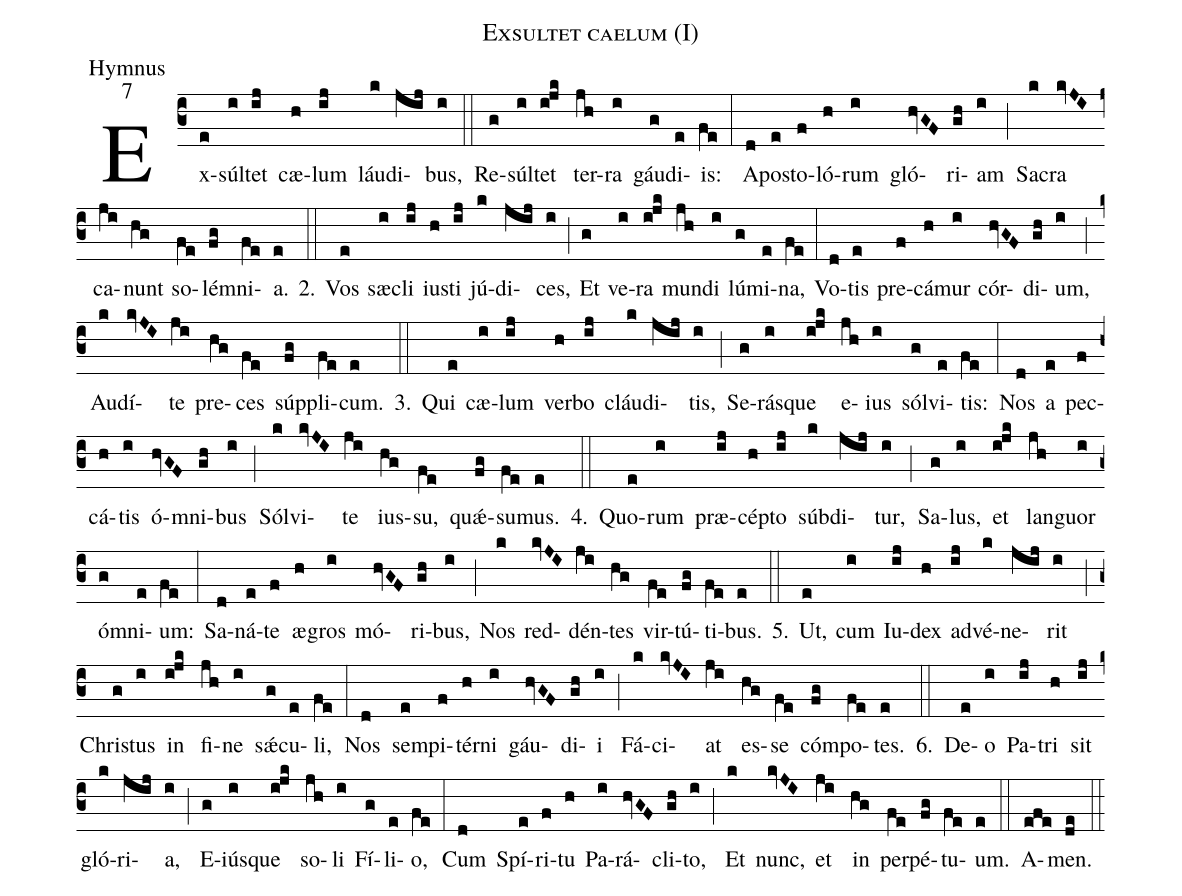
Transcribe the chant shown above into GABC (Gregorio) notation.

name:Exsultet caelum (I);
office-part:Hymnus;
mode:7;
%%
(c3) Ex(e)súl(i)tet(ij) cæ(h)lum(ij) láu(k)di(jij)bus,(i) (::)
Re(g)súl(i)tet(i!jk) ter(jh)ra(i) gáu(g)di(e)is:(fe) (:)
A(d)po(e)sto(f)ló(h)rum(i) gló(hvGF)ri(gh)am(i) (;) Sa(k)cra(kvJI) ca(ji)nunt(hg) so(fe)lé(fg)mni(fe)a.(e) 2.(::) Vos(e) sæ(i)cli(ij) iu(h)sti(ij) jú(k)di(jij)ces,(i) (;) Et(g) ve(i)ra(i!jk) mun(jh)di(i) lú(g)mi(e)na,(fe) (:)
Vo(d)tis(e) pre(f)cá(h)mur(i) cór(hvGF)di(gh)um,(i) (;) Au(k)dí(kvJI)te(ji) pre(hg)ces(fe) súp(fg)pli(fe)cum.(e) 3.(::) Qui(e) cæ(i)lum(ij) ver(h)bo(ij) cláu(k)di(jij)tis,(i) (;) Se(g)rás(i)que(i!jk) e(jh)ius(i) sól(g)vi(e)tis:(fe) (:)
Nos(d) a(e) pec(f)cá(h)tis(i) ó(hvGF)mni(gh)bus(i) (;) Sól(k)vi(kvJI)te(ji) ius(hg)su,(fe) qu{<sp>'ae</sp>}(fg)su(fe)mus.(e) 4.(::) Quo(e)rum(i) præ(ij)cép(h)to(ij) súb(k)di(jij)tur,(i) (;) Sa(g)lus,(i) et(i!jk) lan(jh)guor(i) ó(g)mni(e)um:(fe) (:)
Sa(d)ná(e)te(f) æ(h)gros(i) mó(hvGF)ri(gh)bus,(i) (;) Nos(k) red(kvJI)dén(ji)tes(hg) vir(fe)tú(fg)ti(fe)bus.(e) 5.(::) Ut,(e) cum(i) Iu(ij)dex(h) ad(ij)vé(k)ne(jij)rit(i) (;) Chri(g)stus(i) in(i!jk) fi(jh)ne(i) s{<sp>'ae</sp>}(g)cu(e)li,(fe) (:)
Nos(d) sem(e)pi(f)tér(h)ni(i) gáu(hvGF)di(gh)i(i) (;) Fá(k)ci(kvJI)at(ji) es(hg)se(fe) cóm(fg)po(fe)tes.(e) 6.(::) De(e)o(i) Pa(ij)tri(h) sit(ij) gló(k)ri(jij)a,(i) (;) E(g)iús(i)que(i!jk) so(jh)li(i) Fí(g)li(e)o,(fe) (:)
Cum(d) Spí(e)ri(f)tu(h) Pa(i)rá(hvGF)cli(gh)to,(i) (;) Et(k) nunc,(kvJI) et(ji) in(hg) per(fe)pé(fg)tu(fe)um.(e) (::)
A(efe)men.(de) (::)
